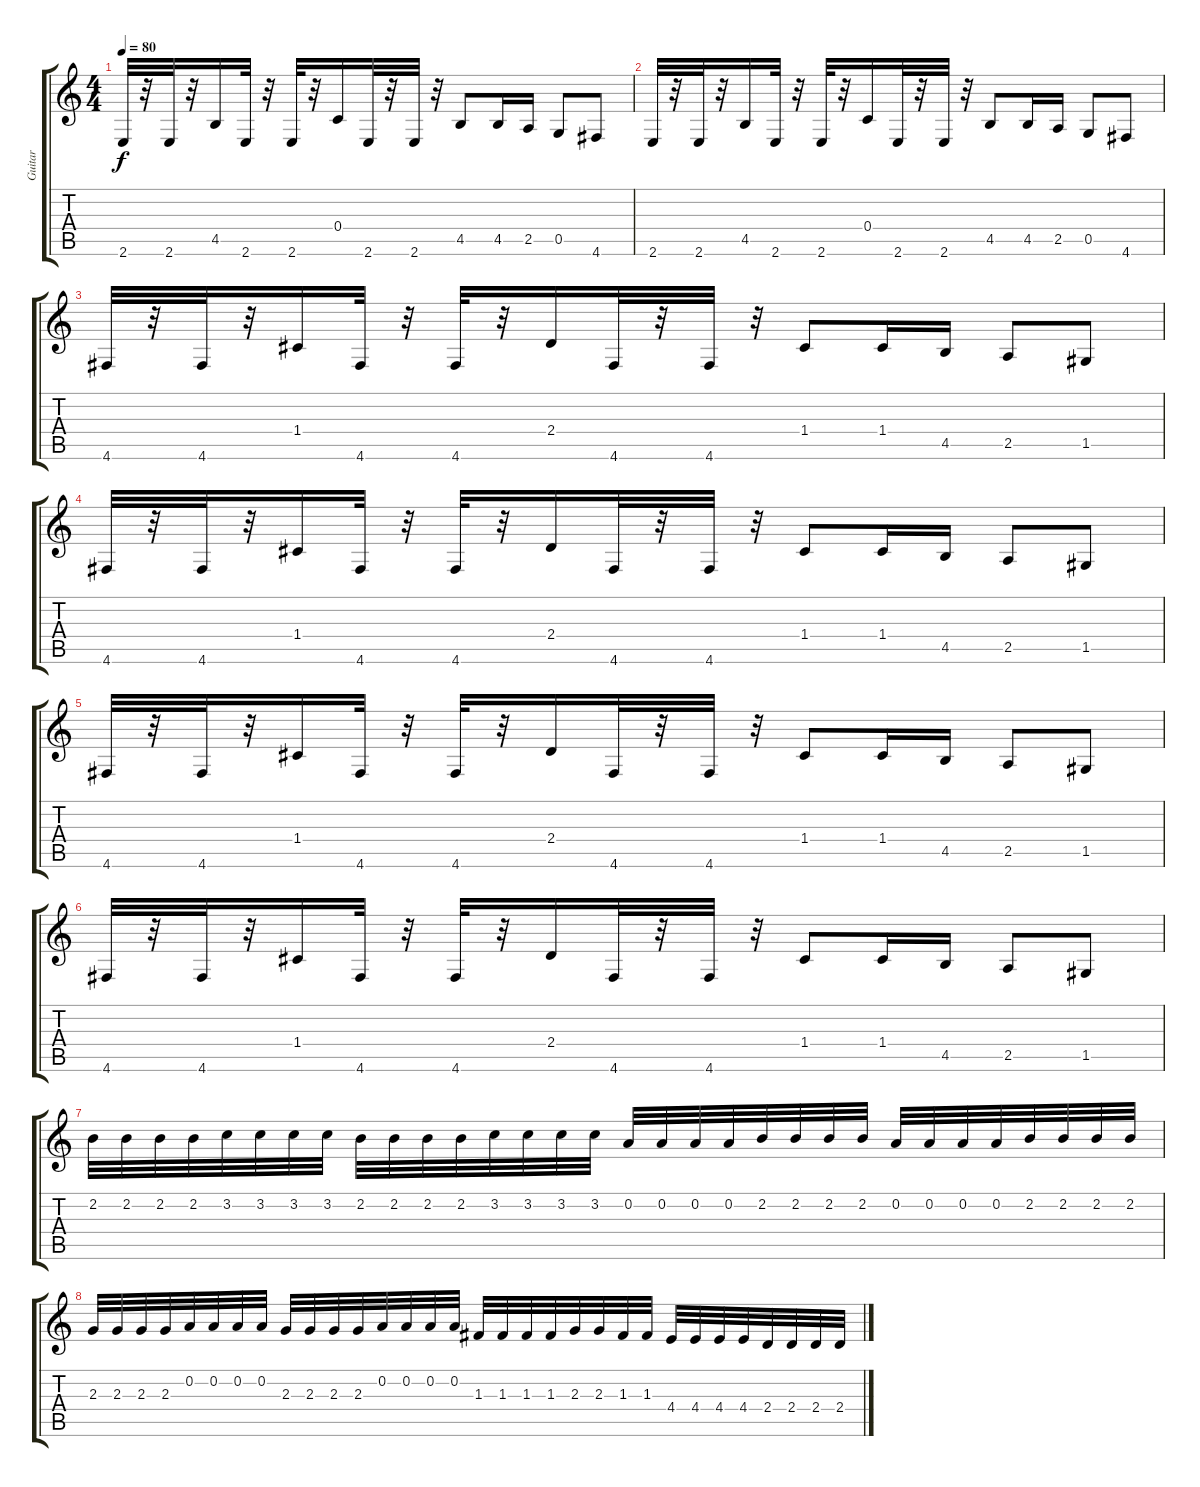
\track ("Guitar" "Guitar") {instrument distortionguitar}
\staff {score tabs}
\tuning (D4 A3 F3 C3 G2 D2) {hide}
\ts (4 4)
\tempo 80
\clef g2
\ks c
2.6.32{dy f volume 16} r.32 2.6.32 r.32 4.5.16 2.6.32 r.32 2.6.32 r.32 0.4.16 2.6.32 r.32 2.6.32 r.32 4.5.8 4.5.16 2.5.16 0.5.8 4.6.8 |
2.6.32 r.32 2.6.32 r.32 4.5.16 2.6.32 r.32 2.6.32 r.32 0.4.16 2.6.32 r.32 2.6.32 r.32 4.5.8 4.5.16 2.5.16 0.5.8 4.6.8 |
4.6.32 r.32 4.6.32 r.32 1.4.16 4.6.32 r.32 4.6.32 r.32 2.4.16 4.6.32 r.32 4.6.32 r.32 1.4.8 1.4.16 4.5.16 2.5.8 1.5.8 |
4.6.32 r.32 4.6.32 r.32 1.4.16 4.6.32 r.32 4.6.32 r.32 2.4.16 4.6.32 r.32 4.6.32 r.32 1.4.8 1.4.16 4.5.16 2.5.8 1.5.8 |
4.6.32 r.32 4.6.32 r.32 1.4.16 4.6.32 r.32 4.6.32 r.32 2.4.16 4.6.32 r.32 4.6.32 r.32 1.4.8 1.4.16 4.5.16 2.5.8 1.5.8 |
4.6.32 r.32 4.6.32 r.32 1.4.16 4.6.32 r.32 4.6.32 r.32 2.4.16 4.6.32 r.32 4.6.32 r.32 1.4.8 1.4.16 4.5.16 2.5.8 1.5.8 |
2.2.32 2.2.32 2.2.32 2.2.32 3.2.32 3.2.32 3.2.32 3.2.32 2.2.32 2.2.32 2.2.32 2.2.32 3.2.32 3.2.32 3.2.32 3.2.32 0.2.32 0.2.32 0.2.32 0.2.32 2.2.32 2.2.32 2.2.32 2.2.32 0.2.32 0.2.32 0.2.32 0.2.32 2.2.32 2.2.32 2.2.32 2.2.32 |
2.3.32 2.3.32 2.3.32 2.3.32 0.2.32 0.2.32 0.2.32 0.2.32 2.3.32 2.3.32 2.3.32 2.3.32 0.2.32 0.2.32 0.2.32 0.2.32 1.3.32 1.3.32 1.3.32 1.3.32 2.3.32 2.3.32 1.3.32 1.3.32 4.4.32 4.4.32 4.4.32 4.4.32 2.4.32 2.4.32 2.4.32 2.4.32
